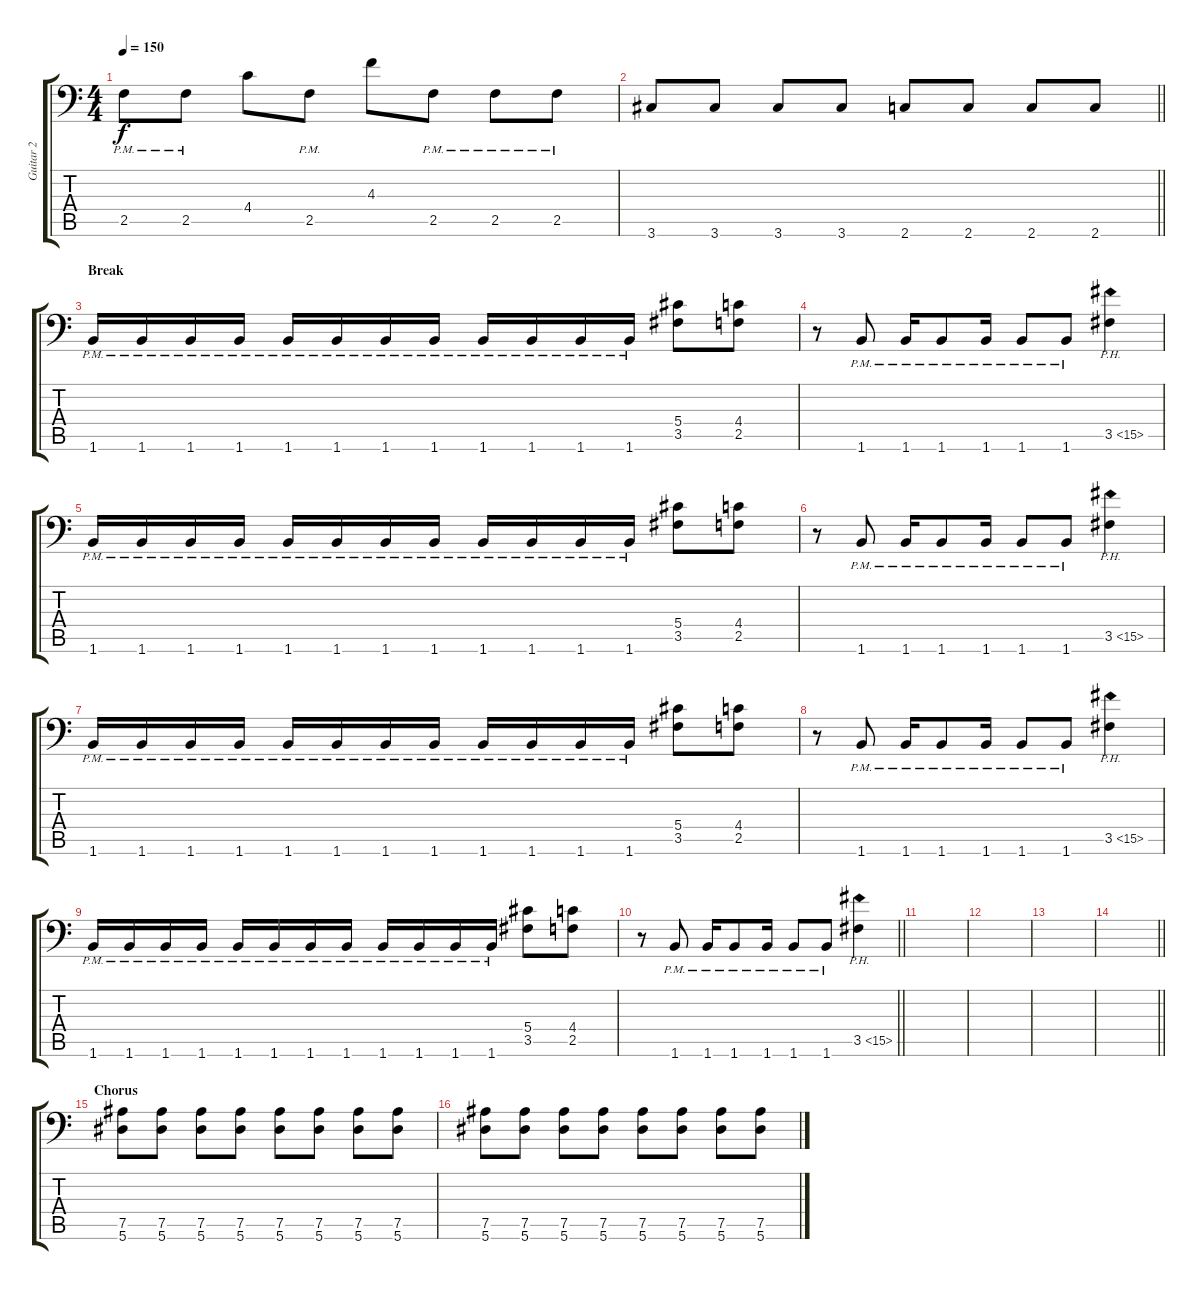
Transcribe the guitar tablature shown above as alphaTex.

\track ("Guitar 2" "Guitar 2") {instrument distortionguitar}
\staff {score tabs}
\tuning (Bb3 F3 Db3 Ab2 Eb2 Bb1) {hide}
\ts (4 4)
\tempo 150
\clef f4
\ks c
2.5{pm}.8{dy f} 2.5{pm}.8 4.4.8 2.5{pm}.8 4.3.8 2.5{pm}.8 2.5{pm}.8 2.5{pm}.8 |
\barLineRight lightlight
3.6.8 3.6.8 3.6.8 3.6.8 2.6.8 2.6.8 2.6.8 2.6.8 |
\section ("" "Break")
1.6{pm}.16 1.6{pm}.16 1.6{pm}.16 1.6{pm}.16 1.6{pm}.16 1.6{pm}.16 1.6{pm}.16 1.6{pm}.16 1.6{pm}.16 1.6{pm}.16 1.6{pm}.16 1.6{pm}.16 (5.4 3.5).8 (4.4 2.5).8 |
r.8 1.6{pm}.8 1.6{pm}.16 1.6{pm}.8 1.6{pm}.16 1.6{pm}.8 1.6{pm}.8 3.5{ph 12}.4 |
1.6{pm}.16 1.6{pm}.16 1.6{pm}.16 1.6{pm}.16 1.6{pm}.16 1.6{pm}.16 1.6{pm}.16 1.6{pm}.16 1.6{pm}.16 1.6{pm}.16 1.6{pm}.16 1.6{pm}.16 (5.4 3.5).8 (4.4 2.5).8 |
r.8 1.6{pm}.8 1.6{pm}.16 1.6{pm}.8 1.6{pm}.16 1.6{pm}.8 1.6{pm}.8 3.5{ph 12}.4 |
1.6{pm}.16 1.6{pm}.16 1.6{pm}.16 1.6{pm}.16 1.6{pm}.16 1.6{pm}.16 1.6{pm}.16 1.6{pm}.16 1.6{pm}.16 1.6{pm}.16 1.6{pm}.16 1.6{pm}.16 (5.4 3.5).8 (4.4 2.5).8 |
r.8 1.6{pm}.8 1.6{pm}.16 1.6{pm}.8 1.6{pm}.16 1.6{pm}.8 1.6{pm}.8 3.5{ph 12}.4 |
1.6{pm}.16 1.6{pm}.16 1.6{pm}.16 1.6{pm}.16 1.6{pm}.16 1.6{pm}.16 1.6{pm}.16 1.6{pm}.16 1.6{pm}.16 1.6{pm}.16 1.6{pm}.16 1.6{pm}.16 (5.4 3.5).8 (4.4 2.5).8 |
\barLineRight lightlight
r.8 1.6{pm}.8 1.6{pm}.16 1.6{pm}.8 1.6{pm}.16 1.6{pm}.8 1.6{pm}.8 3.5{ph 12}.4 |
|
|
|
\barLineRight lightlight
|
\section ("" "Chorus")
(7.5 5.6).8 (7.5 5.6).8 (7.5 5.6).8 (7.5 5.6).8 (7.5 5.6).8 (7.5 5.6).8 (7.5 5.6).8 (7.5 5.6).8 |
(7.5 5.6).8 (7.5 5.6).8 (7.5 5.6).8 (7.5 5.6).8 (7.5 5.6).8 (7.5 5.6).8 (7.5 5.6).8 (7.5 5.6).8
